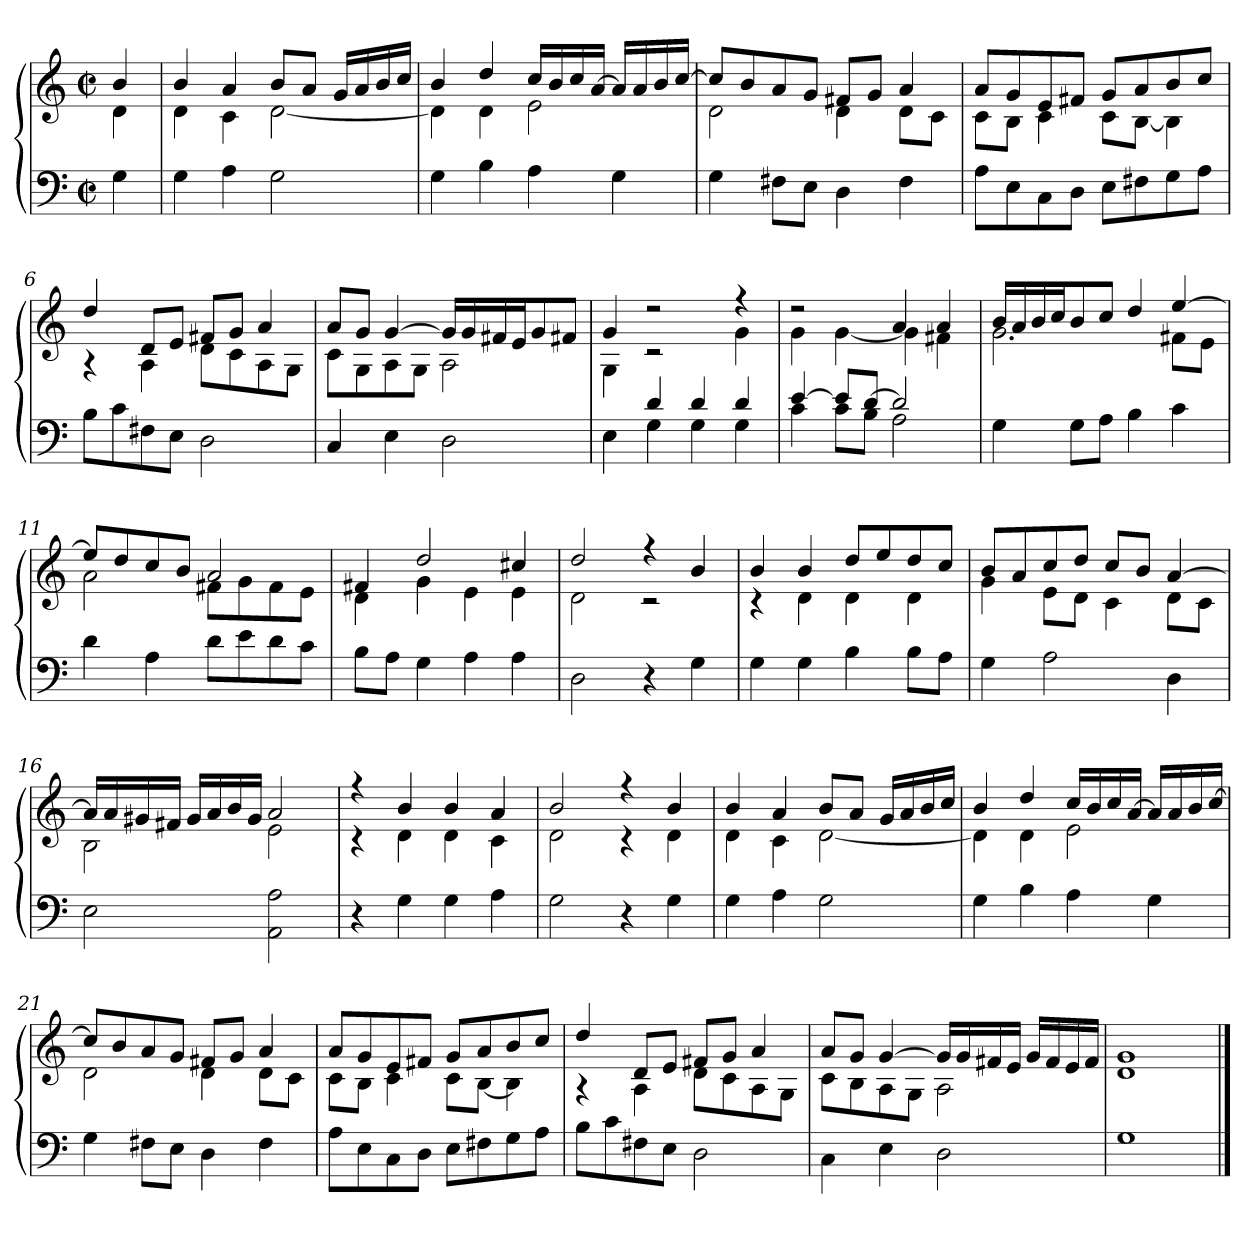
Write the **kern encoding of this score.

**kern	**kern
*part1	*part1
*staff2	*staff1
*clefF4	*clefG2
*k[]	*k[]
*M2/2	*M2/2
*met(c|)	*met(c|)
=1	=1
*	*^
4G\	4b/	4d\
=2	=2	=2
4G\	4b/	4d\
4A\	4a/	4c\
2G\	8b/L	[2d\
.	8a/J	.
.	16g/LL	.
.	16a/	.
.	16b/	.
.	16cc/JJ	.
=3	=3	=3
4G\	4b/	4d\]
4B\	4dd/	4d\
4A\	16cc/LL	2e\
.	16b/	.
.	16cc/	.
.	[16a/JJ	.
4G\	16a/LL]	.
.	16a/	.
.	16b/	.
.	[16cc/JJ	.
=4	=4	=4
4G\	8cc/L]	2d\
.	8b/	.
8F#X\L	8a/	.
8E\J	8g/J	.
4D\	8f#X/L	4d\
.	8g/J	.
4F#\	4a/	8d\L
.	.	8c\J
!!LO:LB:g=z	!!
=5	=5	=5
8A\L	8a/L	8c\L
8E\	8g/	8B\J
8C\	8e/	4c\
8D\J	8f#X/J	.
8E\L	8g/L	8c\L
8F#X\	8a/	[8B\J
8G\	8b/	4B\]
8A\J	8cc/J	.
=6	=6	=6
8B\L	4dd/	4r
8c\	.	.
8F#X\	8d/L	4A\
8E\J	8e/J	.
2D\	8f#X/L	8d\L
.	8g/J	8c\
.	4a/	8A\
.	.	8G\J
=7	=7	=7
4C/	8a/L	8c\L
.	8g/J	8G\
4E\	[4g/	8A\
.	.	8G\J
2D\	16g/LL]	2A\
.	16g/	.
.	16f#X/	.
.	16e/J	.
.	8g/	.
.	8f#X/J	.
!!LO:LB:g=z	!!
=8	=8	=8
*^	*	*
4E\	4ryy	4g/	4G\
4d/	4G\	2r	2r
4d/	4G\	.	.
4d/	4G\	4r	4g\
=9	=9	=9	=9
[4e/	4c\	2r	4g\
8e/L]	8c\L	.	[4g\
[8d/J	8B\J	.	.
2d/]	2A\	4a/	4g\]
.	.	4a/	4f#X\
*v	*v	*	*
=10	=10	=10
4G\	16b/LL	2.g\
.	16a/	.
.	16b/	.
.	16cc/J	.
8G\L	8b/	.
8A\J	8cc/J	.
4B\	4dd/	.
4c\	[4ee/	8f#X\L
.	.	8e\J
=11	=11	=11
4d\	8ee/L]	2a\
.	8dd/	.
4A\	8cc/	.
.	8b/J	.
8d\L	2a/	8f#X\L
8e\	.	8g\
8d\	.	8f#\
8c\J	.	8e\J
!!LO:LB:g=z	!!
=12	=12	=12
8B\L	4f#X/	4d\
8A\J	.	.
4G\	2dd/	4g\
4A\	.	4e\
4A\	4cc#X/	4e\
=13	=13	=13
2D\	2dd/	2d\
4r	4r	2r
4G\	4b/	.
=14	=14	=14
4G\	4b/	4r
4G\	4b/	4d\
4B\	8dd/L	4d\
.	8ee/	.
8B\L	8dd/	4d\
8A\J	8cc/J	.
=15	=15	=15
4G\	8b/L	4g\
.	8a/	.
2A\	8cc/	8e\L
.	8dd/J	8d\J
.	8cc/L	4c\
.	8b/J	.
4D\	[4a/	8d\L
.	.	8c\J
!!LO:LB:g=z	!!
=16	=16	=16
2E\	16a/LL]	2B\
.	16a/	.
.	16g#X/	.
.	16f#X/JJ	.
.	16g#/LL	.
.	16a/	.
.	16b/	.
.	16g#/JJ	.
2AA\ 2A\	2a/	2e\
=17	=17	=17
4r	4r	4r
4G\	4b/	4d\
4G\	4b/	4d\
4A\	4a/	4c\
=18	=18	=18
2G\	2b/	2d\
4r	4r	4r
4G\	4b/	4d\
=19	=19	=19
4G\	4b/	4d\
4A\	4a/	4c\
2G\	8b/L	[2d\
.	8a/J	.
.	16g/LL	.
.	16a/	.
.	16b/	.
.	16cc/JJ	.
!!LO:PB:g=z	!!
=20	=20	=20
4G\	4b/	4d\]
4B\	4dd/	4d\
4A\	16cc/LL	2e\
.	16b/	.
.	16cc/	.
.	[16a/JJ	.
4G\	16a/LL]	.
.	16a/	.
.	16b/	.
.	[16cc/JJ	.
=21	=21	=21
4G\	8cc/L]	2d\
.	8b/	.
8F#X\L	8a/	.
8E\J	8g/J	.
4D\	8f#X/L	4d\
.	8g/J	.
4F#\	4a/	8d\L
.	.	8c\J
=22	=22	=22
8A\L	8a/L	8c\L
8E\	8g/	8B\J
8C\	8e/	4c\
8D\J	8f#X/J	.
8E\L	8g/L	8c\L
8F#X\	8a/	[8B\J
8G\	8b/	4B\]
8A\J	8cc/J	.
!!LO:LB:g=z	!!
=23	=23	=23
8B\L	4dd/	4r
8c\	.	.
8F#X\	8d/L	4A\
8E\J	8e/J	.
2D\	8f#X/L	8d\L
.	8g/J	8c\
.	4a/	8A\
.	.	8G\J
=24	=24	=24
4C\	8a/L	8c\L
.	8g/J	8B\
4E\	[4g/	8A\
.	.	8G\J
2D\	16g/LL]	2A\
.	16g/	.
.	16f#X/	.
.	16e/JJ	.
.	16g/LL	.
.	16f#/	.
.	16e/	.
.	16f#/JJ	.
=25	=25	=25
1G	1g	1d
*	*v	*v
==	==
*-	*-
